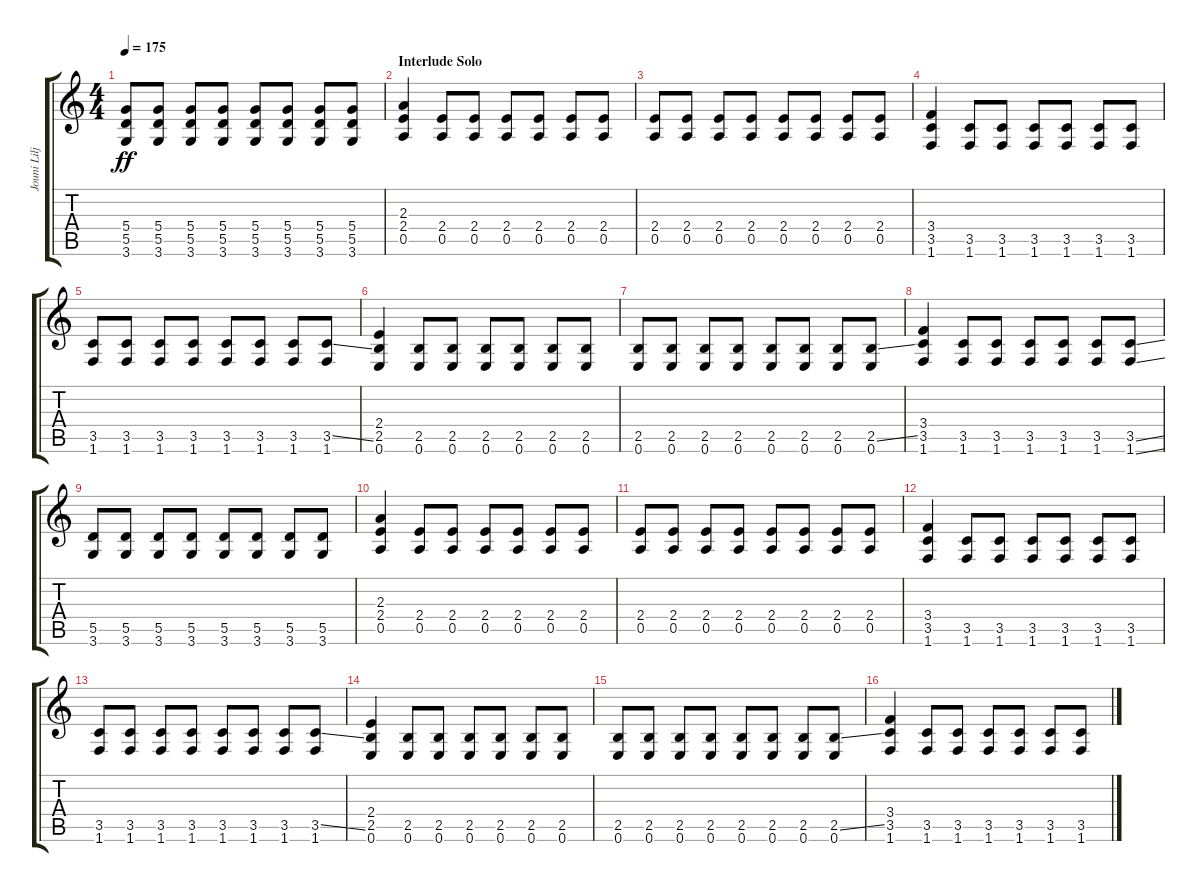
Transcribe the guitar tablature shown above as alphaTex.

\track ("Jouni Lilja-Rhythm Distortion" "Jouni Lilj") {instrument overdrivenguitar}
\staff {score tabs}
\tuning (E4 B3 G3 D3 A2 E2) {hide}
\ts (4 4)
\tempo 175
\clef g2
\ks c
(5.4 5.5 3.6).8{dy ff} (5.4 5.5 3.6).8 (5.4 5.5 3.6).8 (5.4 5.5 3.6).8 (5.4 5.5 3.6).8 (5.4 5.5 3.6).8 (5.4 5.5 3.6).8 (5.4 5.5 3.6).8 |
\section ("" "Interlude Solo")
(2.3 2.4 0.5).4 (2.4 0.5).8 (2.4 0.5).8 (2.4 0.5).8 (2.4 0.5).8 (2.4 0.5).8 (2.4 0.5).8 |
(2.4 0.5).8 (2.4 0.5).8 (2.4 0.5).8 (2.4 0.5).8 (2.4 0.5).8 (2.4 0.5).8 (2.4 0.5).8 (2.4 0.5).8 |
(3.4 3.5 1.6).4 (3.5 1.6).8 (3.5 1.6).8 (3.5 1.6).8 (3.5 1.6).8 (3.5 1.6).8 (3.5 1.6).8 |
(3.5 1.6).8 (3.5 1.6).8 (3.5 1.6).8 (3.5 1.6).8 (3.5 1.6).8 (3.5 1.6).8 (3.5 1.6).8 (3.5{ss} 1.6).8 |
(2.4 2.5 0.6).4 (2.5 0.6).8 (2.5 0.6).8 (2.5 0.6).8 (2.5 0.6).8 (2.5 0.6).8 (2.5 0.6).8 |
(2.5 0.6).8 (2.5 0.6).8 (2.5 0.6).8 (2.5 0.6).8 (2.5 0.6).8 (2.5 0.6).8 (2.5 0.6).8 (2.5{ss} 0.6).8 |
(3.4 3.5 1.6).4 (3.5 1.6).8 (3.5 1.6).8 (3.5 1.6).8 (3.5 1.6).8 (3.5 1.6).8 (3.5{ss} 1.6{ss}).8 |
(5.5 3.6).8 (5.5 3.6).8 (5.5 3.6).8 (5.5 3.6).8 (5.5 3.6).8 (5.5 3.6).8 (5.5 3.6).8 (5.5 3.6).8 |
(2.3 2.4 0.5).4 (2.4 0.5).8 (2.4 0.5).8 (2.4 0.5).8 (2.4 0.5).8 (2.4 0.5).8 (2.4 0.5).8 |
(2.4 0.5).8 (2.4 0.5).8 (2.4 0.5).8 (2.4 0.5).8 (2.4 0.5).8 (2.4 0.5).8 (2.4 0.5).8 (2.4 0.5).8 |
(3.4 3.5 1.6).4 (3.5 1.6).8 (3.5 1.6).8 (3.5 1.6).8 (3.5 1.6).8 (3.5 1.6).8 (3.5 1.6).8 |
(3.5 1.6).8 (3.5 1.6).8 (3.5 1.6).8 (3.5 1.6).8 (3.5 1.6).8 (3.5 1.6).8 (3.5 1.6).8 (3.5{ss} 1.6).8 |
(2.4 2.5 0.6).4 (2.5 0.6).8 (2.5 0.6).8 (2.5 0.6).8 (2.5 0.6).8 (2.5 0.6).8 (2.5 0.6).8 |
(2.5 0.6).8 (2.5 0.6).8 (2.5 0.6).8 (2.5 0.6).8 (2.5 0.6).8 (2.5 0.6).8 (2.5 0.6).8 (2.5{ss} 0.6).8 |
(3.4 3.5 1.6).4 (3.5 1.6).8 (3.5 1.6).8 (3.5 1.6).8 (3.5 1.6).8 (3.5 1.6).8 (3.5{ss} 1.6{ss}).8
